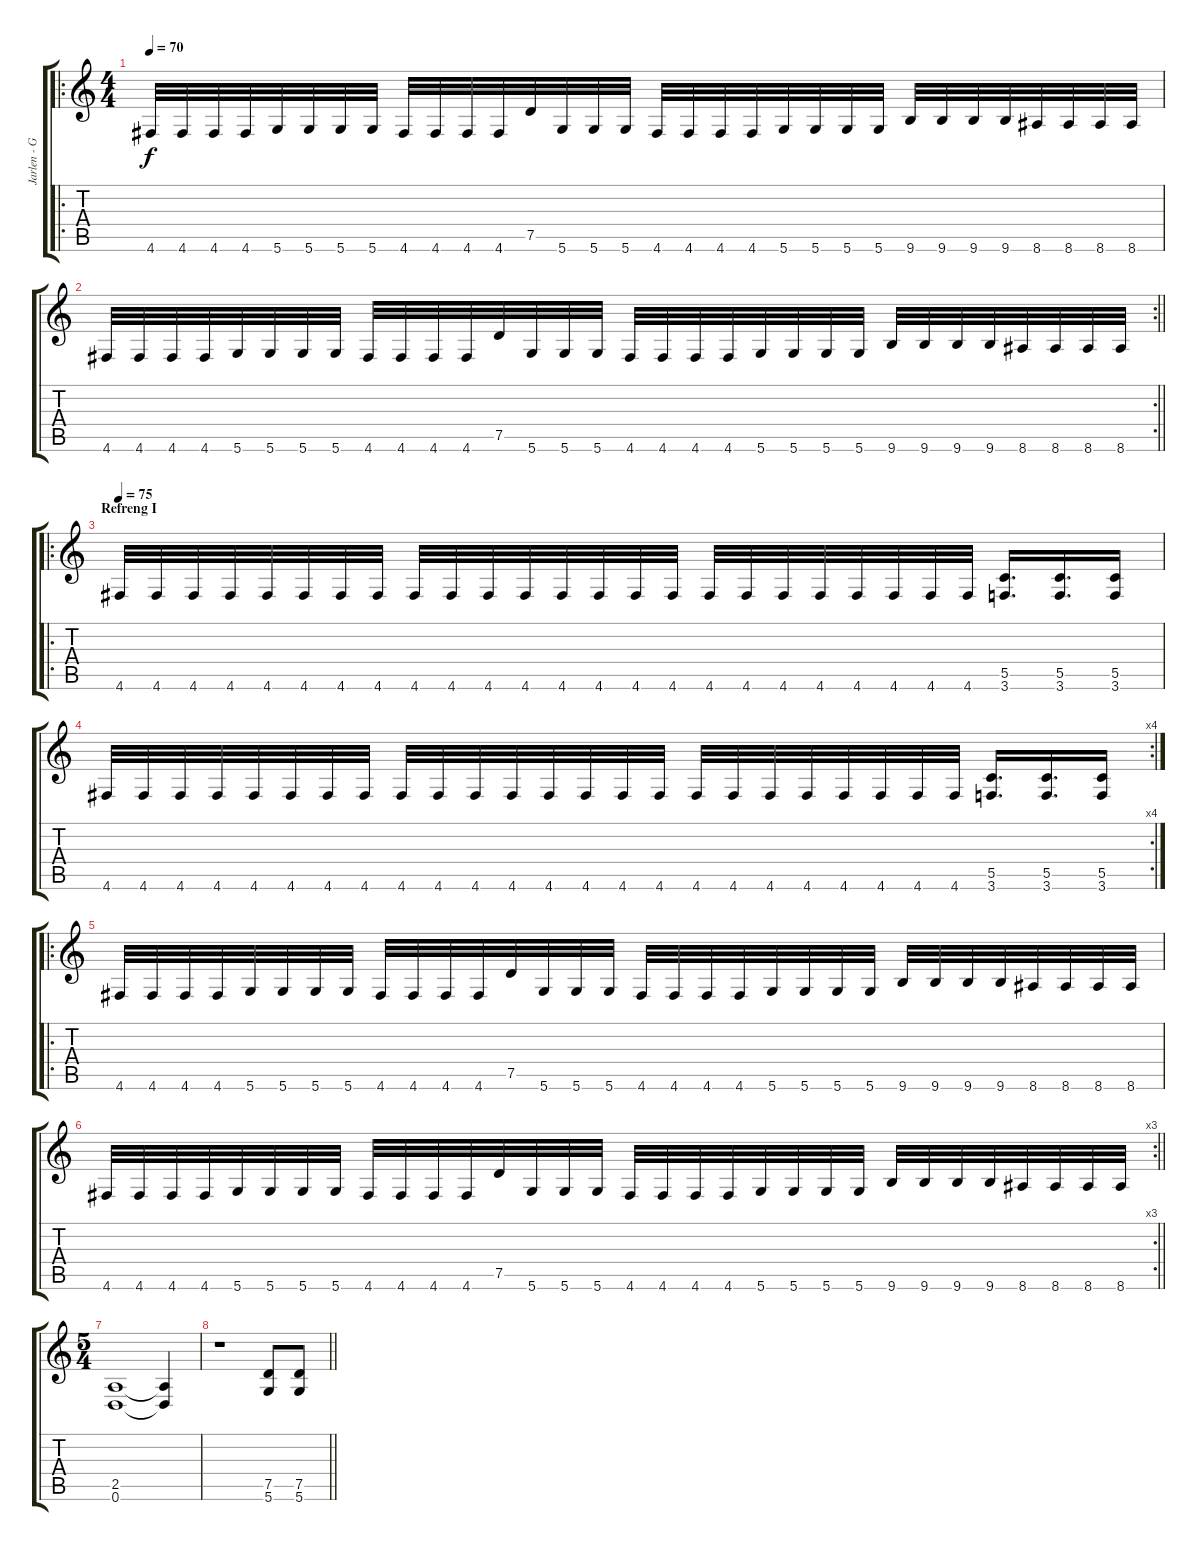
\track ("Jarlen - Gitar" "Jarlen - G") {instrument distortionguitar}
\staff {score tabs}
\tuning (D4 A3 F3 C3 G2 D2) {hide}
\ro
\ts (4 4)
\tempo 70
\clef g2
\ks c
4.6.32{dy f} 4.6.32 4.6.32 4.6.32 5.6.32 5.6.32 5.6.32 5.6.32 4.6.32 4.6.32 4.6.32 4.6.32 7.5.32 5.6.32 5.6.32 5.6.32 4.6.32 4.6.32 4.6.32 4.6.32 5.6.32 5.6.32 5.6.32 5.6.32 9.6.32 9.6.32 9.6.32 9.6.32 8.6.32 8.6.32 8.6.32 8.6.32 |
\rc 2
\barLineRight lightlight
4.6.32 4.6.32 4.6.32 4.6.32 5.6.32 5.6.32 5.6.32 5.6.32 4.6.32 4.6.32 4.6.32 4.6.32 7.5.32 5.6.32 5.6.32 5.6.32 4.6.32 4.6.32 4.6.32 4.6.32 5.6.32 5.6.32 5.6.32 5.6.32 9.6.32 9.6.32 9.6.32 9.6.32 8.6.32 8.6.32 8.6.32 8.6.32 |
\ro
\section ("" "Refreng I")
\tempo 75
4.6.32 4.6.32 4.6.32 4.6.32 4.6.32 4.6.32 4.6.32 4.6.32 4.6.32 4.6.32 4.6.32 4.6.32 4.6.32 4.6.32 4.6.32 4.6.32 4.6.32 4.6.32 4.6.32 4.6.32 4.6.32 4.6.32 4.6.32 4.6.32 (5.5 3.6).16{d} (5.5 3.6).16{d} (5.5 3.6).16 |
\rc 4
4.6.32 4.6.32 4.6.32 4.6.32 4.6.32 4.6.32 4.6.32 4.6.32 4.6.32 4.6.32 4.6.32 4.6.32 4.6.32 4.6.32 4.6.32 4.6.32 4.6.32 4.6.32 4.6.32 4.6.32 4.6.32 4.6.32 4.6.32 4.6.32 (5.5 3.6).16{d} (5.5 3.6).16{d} (5.5 3.6).16 |
\ro
4.6.32 4.6.32 4.6.32 4.6.32 5.6.32 5.6.32 5.6.32 5.6.32 4.6.32 4.6.32 4.6.32 4.6.32 7.5.32 5.6.32 5.6.32 5.6.32 4.6.32 4.6.32 4.6.32 4.6.32 5.6.32 5.6.32 5.6.32 5.6.32 9.6.32 9.6.32 9.6.32 9.6.32 8.6.32 8.6.32 8.6.32 8.6.32 |
\rc 3
\barLineRight lightlight
4.6.32 4.6.32 4.6.32 4.6.32 5.6.32 5.6.32 5.6.32 5.6.32 4.6.32 4.6.32 4.6.32 4.6.32 7.5.32 5.6.32 5.6.32 5.6.32 4.6.32 4.6.32 4.6.32 4.6.32 5.6.32 5.6.32 5.6.32 5.6.32 9.6.32 9.6.32 9.6.32 9.6.32 8.6.32 8.6.32 8.6.32 8.6.32 |
\ts (5 4)
(2.5 0.6).1 (2.5{t} 0.6{t}).4 |
\barLineRight lightlight
r.1 (7.5 5.6).8 (7.5 5.6).8
